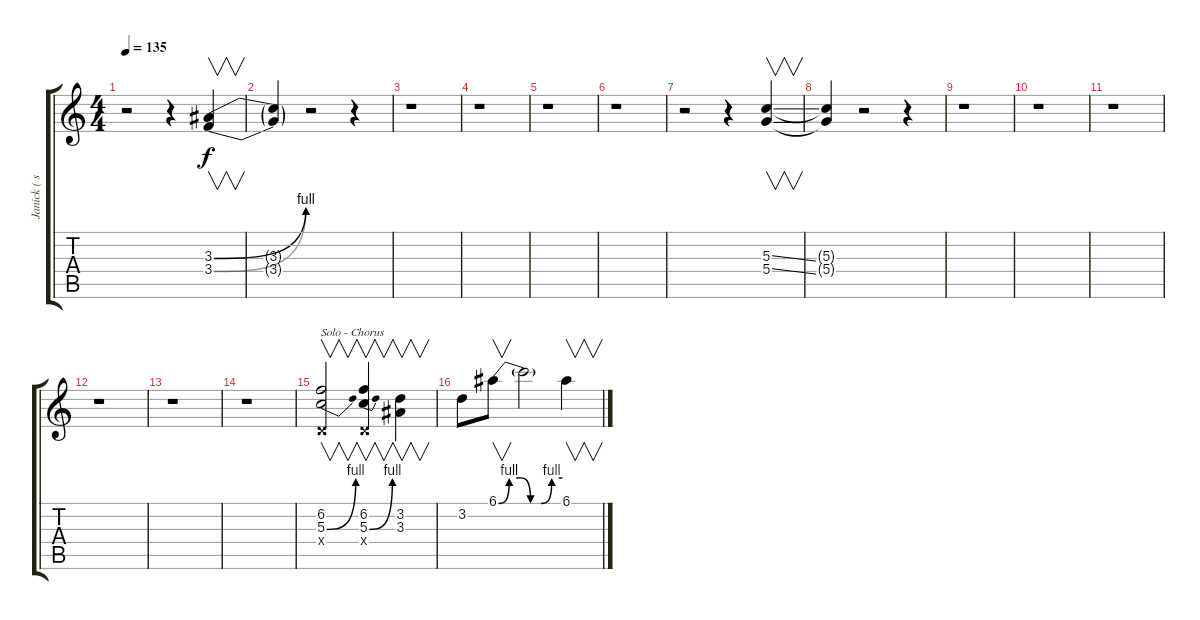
\track ("Janick ( solo )" "Janick ( s") {instrument distortionguitar}
\staff {score tabs}
\tuning (E4 B3 G3 D3 A2 E2) {hide}
\ts (4 4)
\tempo 135
\clef g2
\ks c
r.2{dy f} r.4 (3.3{be (bend 0 0 60 4)} 3.4{be (bend 0 0 60 4)}).4{v} |
(3.3{t} 3.4{t}).4 r.2 r.4 |
r.1 |
r.1 |
r.1 |
r.1 |
r.2 r.4 (5.3{ss} 5.4{ss}).4{v} |
(5.3{t} 5.4{t}).4 r.2 r.4 |
r.1 |
r.1 |
r.1 |
r.1 |
r.1 |
r.1 |
(6.2 5.3{be (bend 0 0 60 4)} 0.4{x}).2{v txt "Solo - Chorus"} (6.2 5.3{be (bend 0 0 60 4)} 0.4{x}).4{v} (3.2 3.3).4{v} |
3.2.8 6.1{be (custom 0 0 10 4 20 4 30 0 40 0 50 4 60 4)}.8{v} 6.1{t}.2 6.1.4{v}
